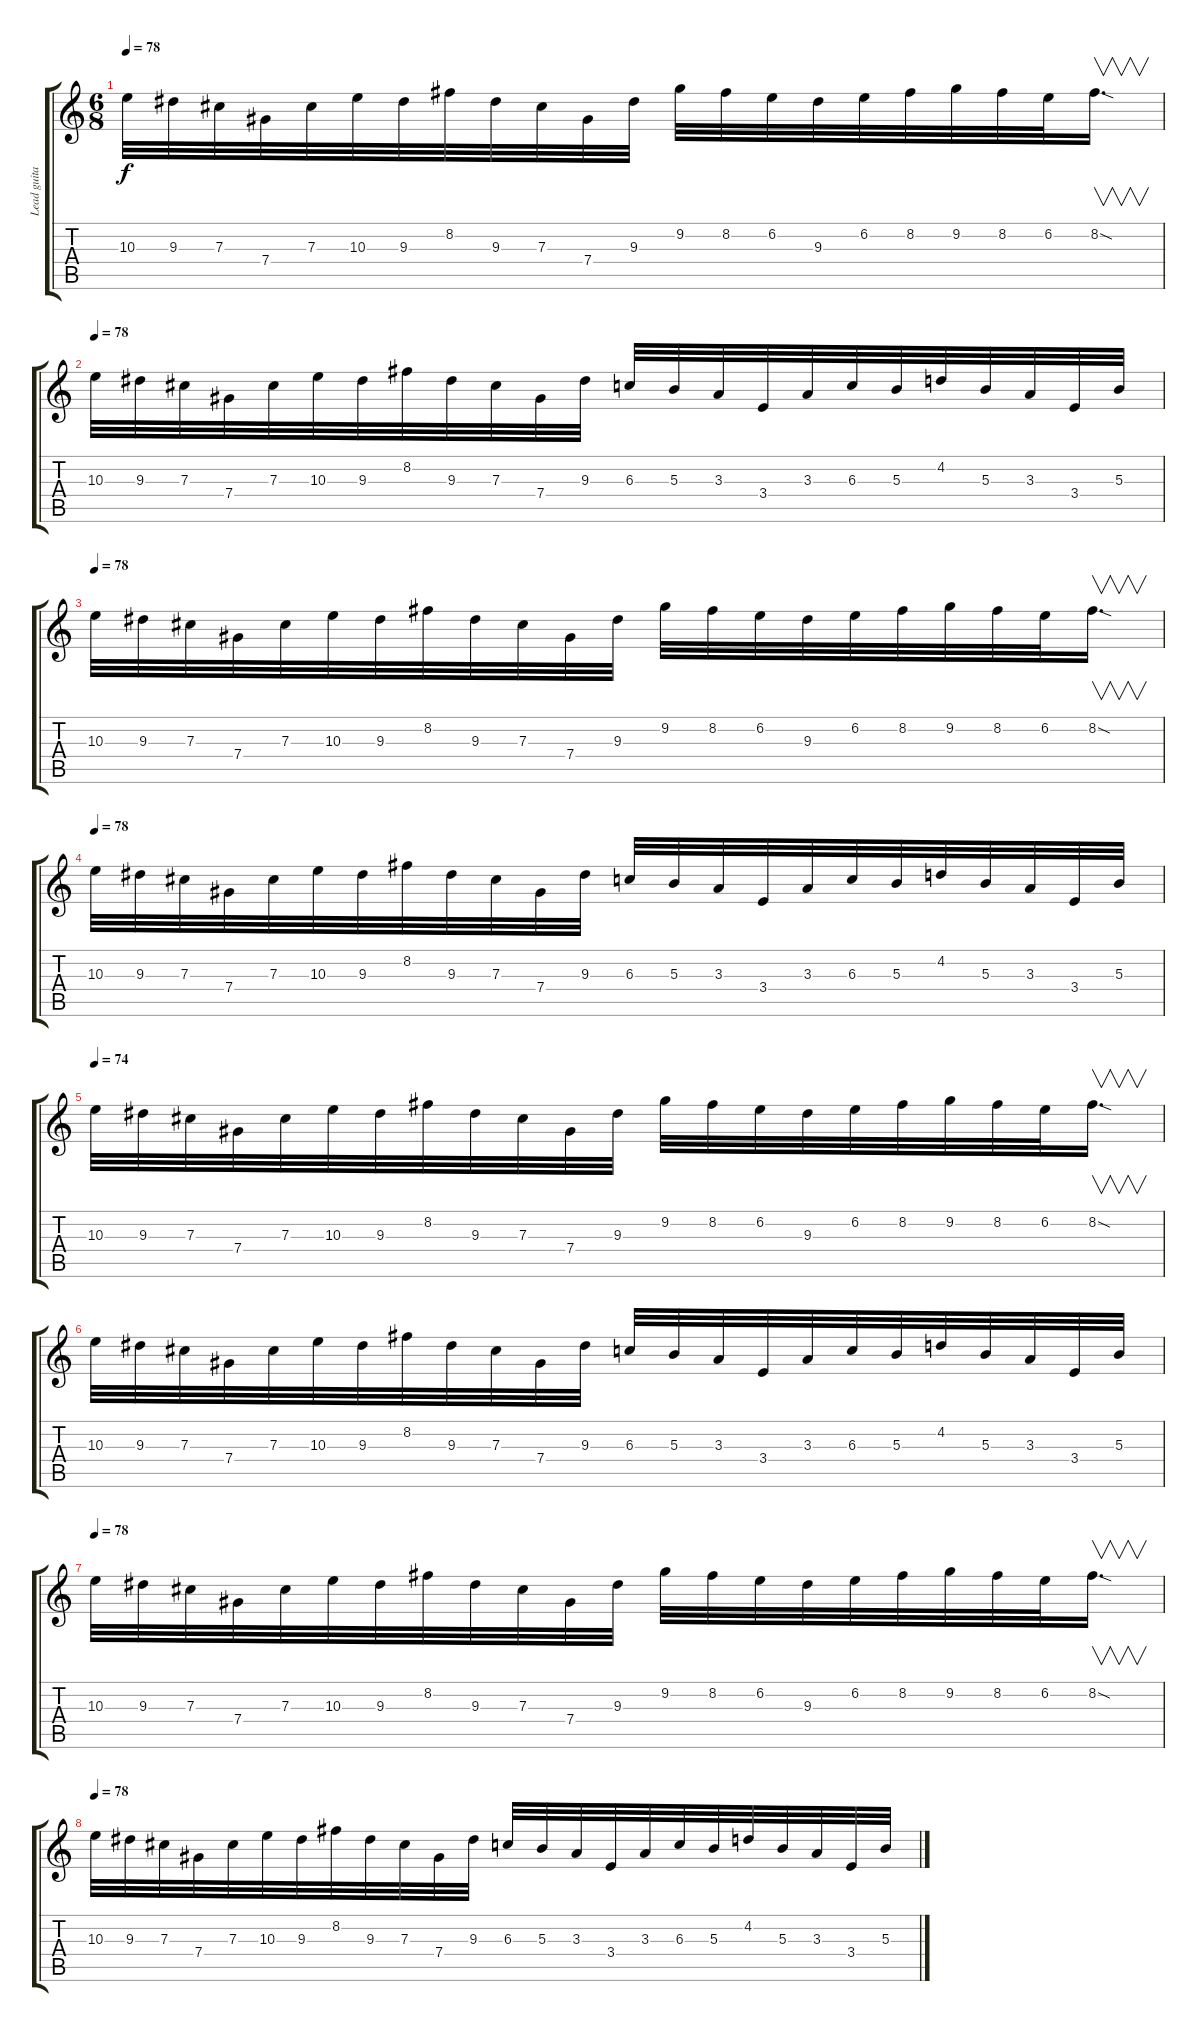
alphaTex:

\track ("Lead guitar" "Lead guita") {instrument overdrivenguitar}
\staff {score tabs}
\tuning (Eb4 Bb3 Gb3 Db3 Ab2 Db2) {hide}
\ts (6 8)
\tempo 78
\clef g2
\ks c
10.3.32{dy f} 9.3.32 7.3.32 7.4.32 7.3.32 10.3.32 9.3.32 8.2.32 9.3.32 7.3.32 7.4.32 9.3.32 9.2.32 8.2.32 6.2.32 9.3.32 6.2.32 8.2.32 9.2.32 8.2.32 6.2.32 8.2{sod}.16{v d} |
\tempo 78
10.3.32 9.3.32 7.3.32 7.4.32 7.3.32 10.3.32 9.3.32 8.2.32 9.3.32 7.3.32 7.4.32 9.3.32 6.3.32 5.3.32 3.3.32 3.4.32 3.3.32 6.3.32 5.3.32 4.2.32 5.3.32 3.3.32 3.4.32 5.3.32 |
\tempo 78
10.3.32 9.3.32 7.3.32 7.4.32 7.3.32 10.3.32 9.3.32 8.2.32 9.3.32 7.3.32 7.4.32 9.3.32 9.2.32 8.2.32 6.2.32 9.3.32 6.2.32 8.2.32 9.2.32 8.2.32 6.2.32 8.2{sod}.16{v d} |
\tempo 78
10.3.32 9.3.32 7.3.32 7.4.32 7.3.32 10.3.32 9.3.32 8.2.32 9.3.32 7.3.32 7.4.32 9.3.32 6.3.32 5.3.32 3.3.32 3.4.32 3.3.32 6.3.32 5.3.32 4.2.32 5.3.32 3.3.32 3.4.32 5.3.32 |
\tempo 74
10.3.32 9.3.32 7.3.32 7.4.32 7.3.32 10.3.32 9.3.32 8.2.32 9.3.32 7.3.32 7.4.32 9.3.32 9.2.32 8.2.32 6.2.32 9.3.32 6.2.32 8.2.32 9.2.32 8.2.32 6.2.32 8.2{sod}.16{v d} |
10.3.32 9.3.32 7.3.32 7.4.32 7.3.32 10.3.32 9.3.32 8.2.32 9.3.32 7.3.32 7.4.32 9.3.32 6.3.32 5.3.32 3.3.32 3.4.32 3.3.32 6.3.32 5.3.32 4.2.32 5.3.32 3.3.32 3.4.32 5.3.32 |
\tempo 78
10.3.32 9.3.32 7.3.32 7.4.32 7.3.32 10.3.32 9.3.32 8.2.32 9.3.32 7.3.32 7.4.32 9.3.32 9.2.32 8.2.32 6.2.32 9.3.32 6.2.32 8.2.32 9.2.32 8.2.32 6.2.32 8.2{sod}.16{v d} |
\tempo 78
10.3.32 9.3.32 7.3.32 7.4.32 7.3.32 10.3.32 9.3.32 8.2.32 9.3.32 7.3.32 7.4.32 9.3.32 6.3.32 5.3.32 3.3.32 3.4.32 3.3.32 6.3.32 5.3.32 4.2.32 5.3.32 3.3.32 3.4.32 5.3.32
